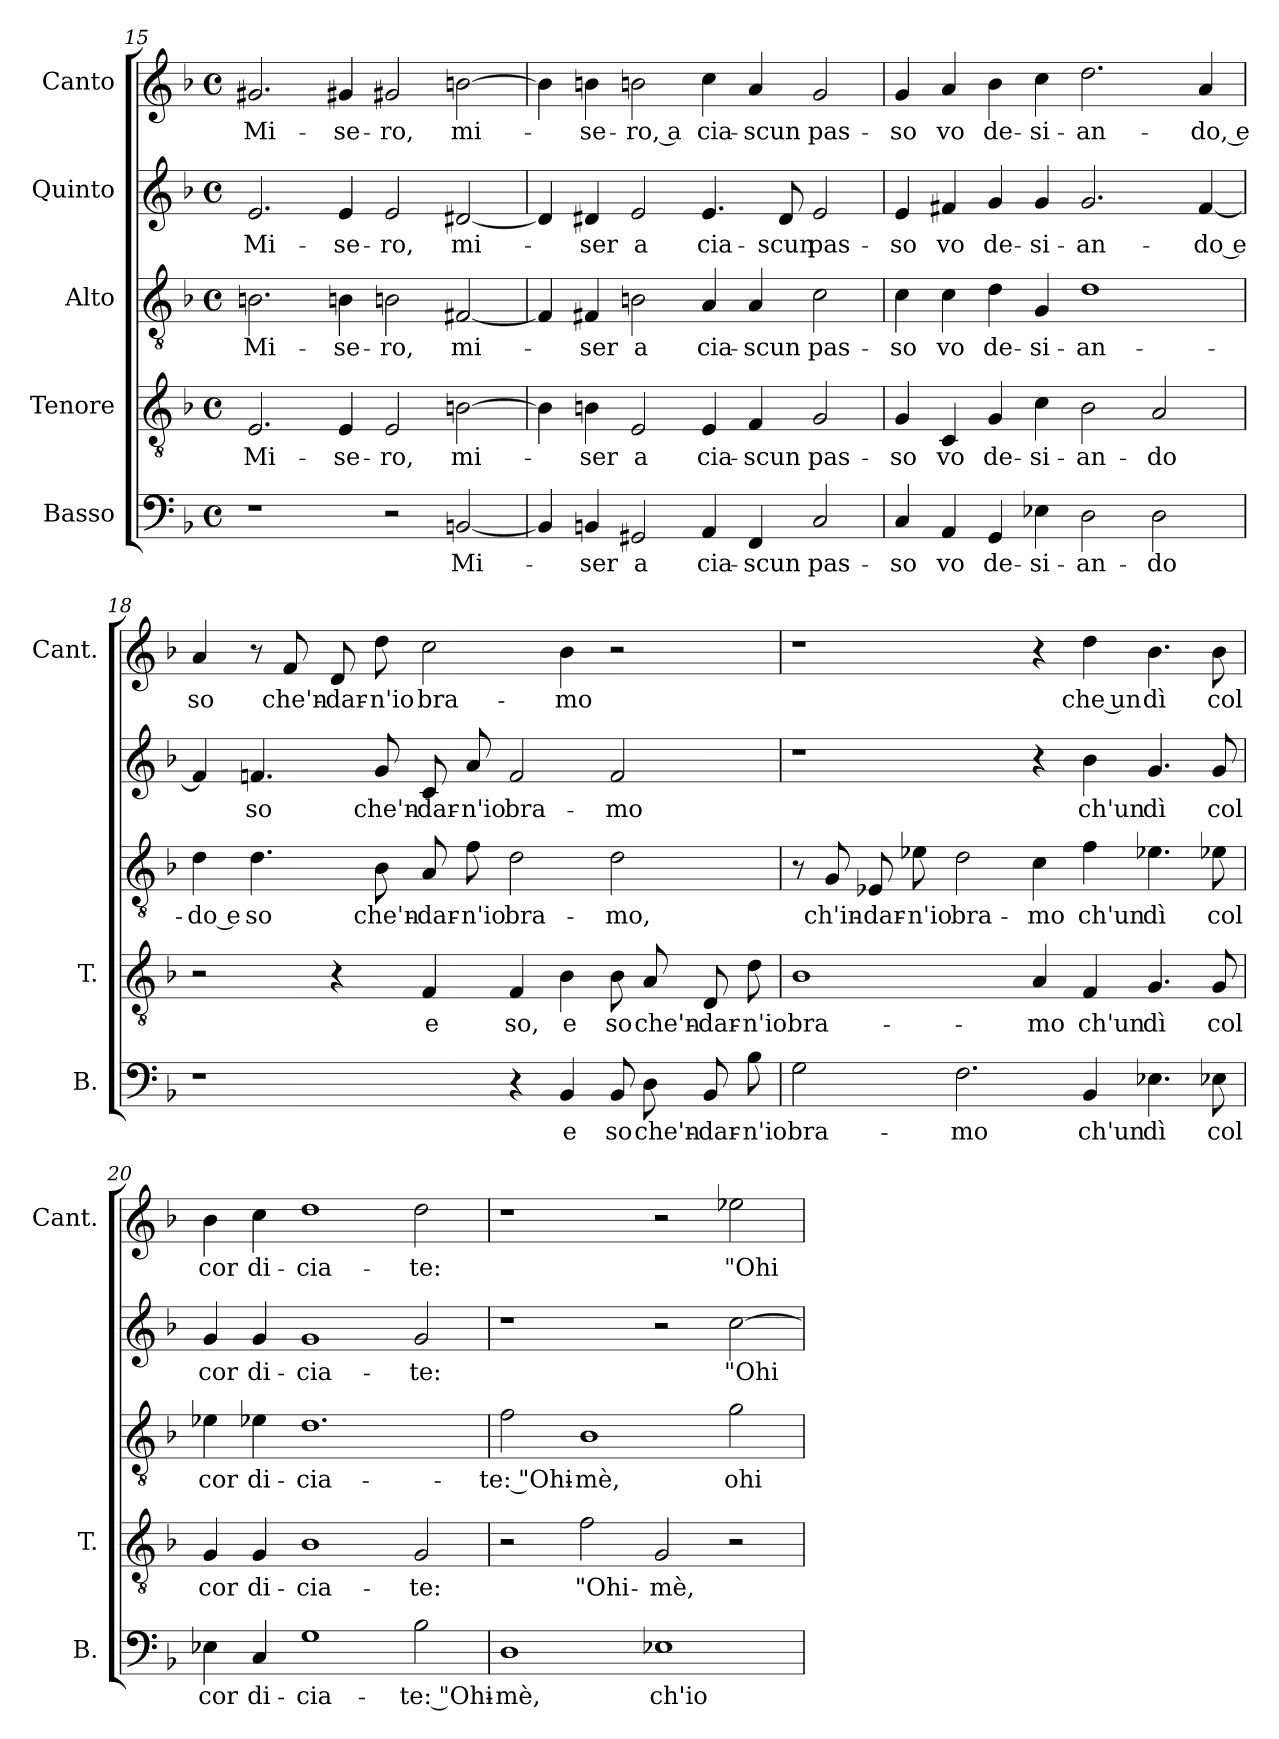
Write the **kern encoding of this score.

**kern	**text	**kern	**text	**kern	**text	**kern	**text	**kern	**text
*part5	*part5	*part4	*part4	*part3	*part3	*part2	*part2	*part1	*part1
*staff5	*staff5	*staff4	*staff4	*staff3	*staff3	*staff2	*staff2	*staff1	*staff1
*I"Basso	*	*I"Tenore	*	*I"Alto	*	*I"Quinto	*	*I"Canto	*
*I'B.	*	*I'T.	*	*	*	*	*	*I'Cant.	*
*clefF4	*	*clefGv2	*	*clefGv2	*	*clefG2	*	*clefG2	*
*k[b-]	*	*k[b-]	*	*k[b-]	*	*k[b-]	*	*k[b-]	*
*F:	*	*F:	*	*F:	*	*F:	*	*F:	*
*M4/4	*	*M4/4	*	*M4/4	*	*M4/4	*	*M4/4	*
*met(c)	*	*met(c)	*	*met(c)	*	*met(c)	*	*met(c)	*
=15	=15	=15	=15	=15	=15	=15	=15	=15	=15
1r	.	2.E/	Mi-	2.Bn\	Mi-	2.e/	Mi-	2.g#X/	Mi-
.	.	4E/	-se-	4Bn\	-se-	4e/	-se-	4g#X/	-se-
2r	.	2E/	-ro,	2Bn\	-ro,	2e/	-ro,	2g#X/	-ro,
[2BBn/	Mi-	[2Bn\	mi-	[2F#X/	mi-	[2d#X/	mi-	[2bn\	mi-
=16	=16	=16	=16	=16	=16	=16	=16	=16	=16
4BB/]	.	4B\]	.	4F#/]	.	4d#/]	.	4b\]	.
4BBn/	-ser	4Bn\	-ser	4F#X/	-ser	4d#X/	-ser	4bn\	-se-
2GG#X/	a	2E/	a	2Bn\	a	2e/	a	2bn\	-ro, a
4AA/	cia-	4E/	cia-	4A/	cia-	4.e/	cia-	4cc\	cia-
4FF/	-scun	4F/	-scun	4A/	-scun	.	.	4a/	-scun
.	.	.	.	.	.	8d#/	-scun	.	.
2C/	pas-	2G/	pas-	2c\	pas-	2e/	pas-	2g/	pas-
=17	=17	=17	=17	=17	=17	=17	=17	=17	=17
4C/	-so	4G/	-so	4c\	-so	4e/	-so	4g/	-so
4AA/	vo	4C/	vo	4c\	vo	4f#X/	vo	4a/	vo
4GG/	de-	4G/	de-	4d\	de-	4g/	de-	4b-\	de-
4E-X\	-si-	4c\	-si-	4G/	-si-	4g/	-si-	4cc\	-si-
2D\	-an-	2B-\	-an-	1d\	-an-	2.g/	-an-	2.dd\	-an-
2D\	-do	2A/	-do	.	.	.	.	.	.
.	.	.	.	.	.	[4f#/	-do e	4a/	-do, e
=18	=18	=18	=18	=18	=18	=18	=18	=18	=18
1r	.	2r	.	4d\	-do e	4f#/]	.	4a/	so
.	.	.	.	4.d\	so	4.f/	so	8r	.
.	.	.	.	.	.	.	.	8f/	che'n-
.	.	4r	.	.	.	.	.	8d/	-dar-
.	.	.	.	8B-\	che'n-	8g/	che'n-	8dd\	-n'io
.	.	4F/	e	8A/	-dar-	8c/	-dar-	2cc\	bra-
.	.	.	.	8f\	-n'io	8a/	-n'io	.	.
4r	.	4F/	so,	2d\	bra-	2f/	bra-	.	.
4BB-/	e	4B-\	e	.	.	.	.	4b-\	-mo
8BB-/	so	8B-\	so	2d\	-mo,	2f/	-mo	2r	.
8D\	che'n-	8A/	che'n-	.	.	.	.	.	.
8BB-/	-dar-	8D/	-dar-	.	.	.	.	.	.
8B-\	-n'io	8d\	-n'io	.	.	.	.	.	.
=19	=19	=19	=19	=19	=19	=19	=19	=19	=19
2G\	bra-	1B-\	bra-	8r	.	1r	.	1r	.
.	.	.	.	8G/	ch'in-	.	.	.	.
.	.	.	.	8E-X/	-dar-	.	.	.	.
.	.	.	.	8e-X\	-n'io	.	.	.	.
2.F\	-mo	.	.	2d\	bra-	.	.	.	.
.	.	4A/	-mo	4c\	-mo	4r	.	4r	.
4BB-/	ch'un	4F/	ch'un	4f\	ch'un	4b-\	ch'un	4dd\	che un
4.E-X\	dì	4.G/	dì	4.e-X\	dì	4.g/	dì	4.b-\	dì
8E-X\	col	8G/	col	8e-X\	col	8g/	col	8b-\	col
=20	=20	=20	=20	=20	=20	=20	=20	=20	=20
4E-X\	cor	4G/	cor	4e-X\	cor	4g/	cor	4b-\	cor
4C/	di-	4G/	di-	4e-X\	di-	4g/	di-	4cc\	di-
1G\	-cia-	1B-\	-cia-	1.d\	-cia-	1g/	-cia-	1dd\	-cia-
2B-\	-te: "Ohi-	2G/	-te:	.	.	2g/	-te:	2dd\	-te:
=21	=21	=21	=21	=21	=21	=21	=21	=21	=21
1D\	-mè,	2r	.	2f\	-te: "Ohi-	1r	.	1r	.
.	.	2f\	"Ohi-	1B-\	-mè,	.	.	.	.
1E-X\	ch'io	2G/	-mè,	.	.	2r	.	2r	.
.	.	2r	.	2g\	ohi-	[2cc\	"Ohi-	2ee-X\	"Ohi-
=	=	=	=	=	=	=	=	=	=
*-	*-	*-	*-	*-	*-	*-	*-	*-	*-
